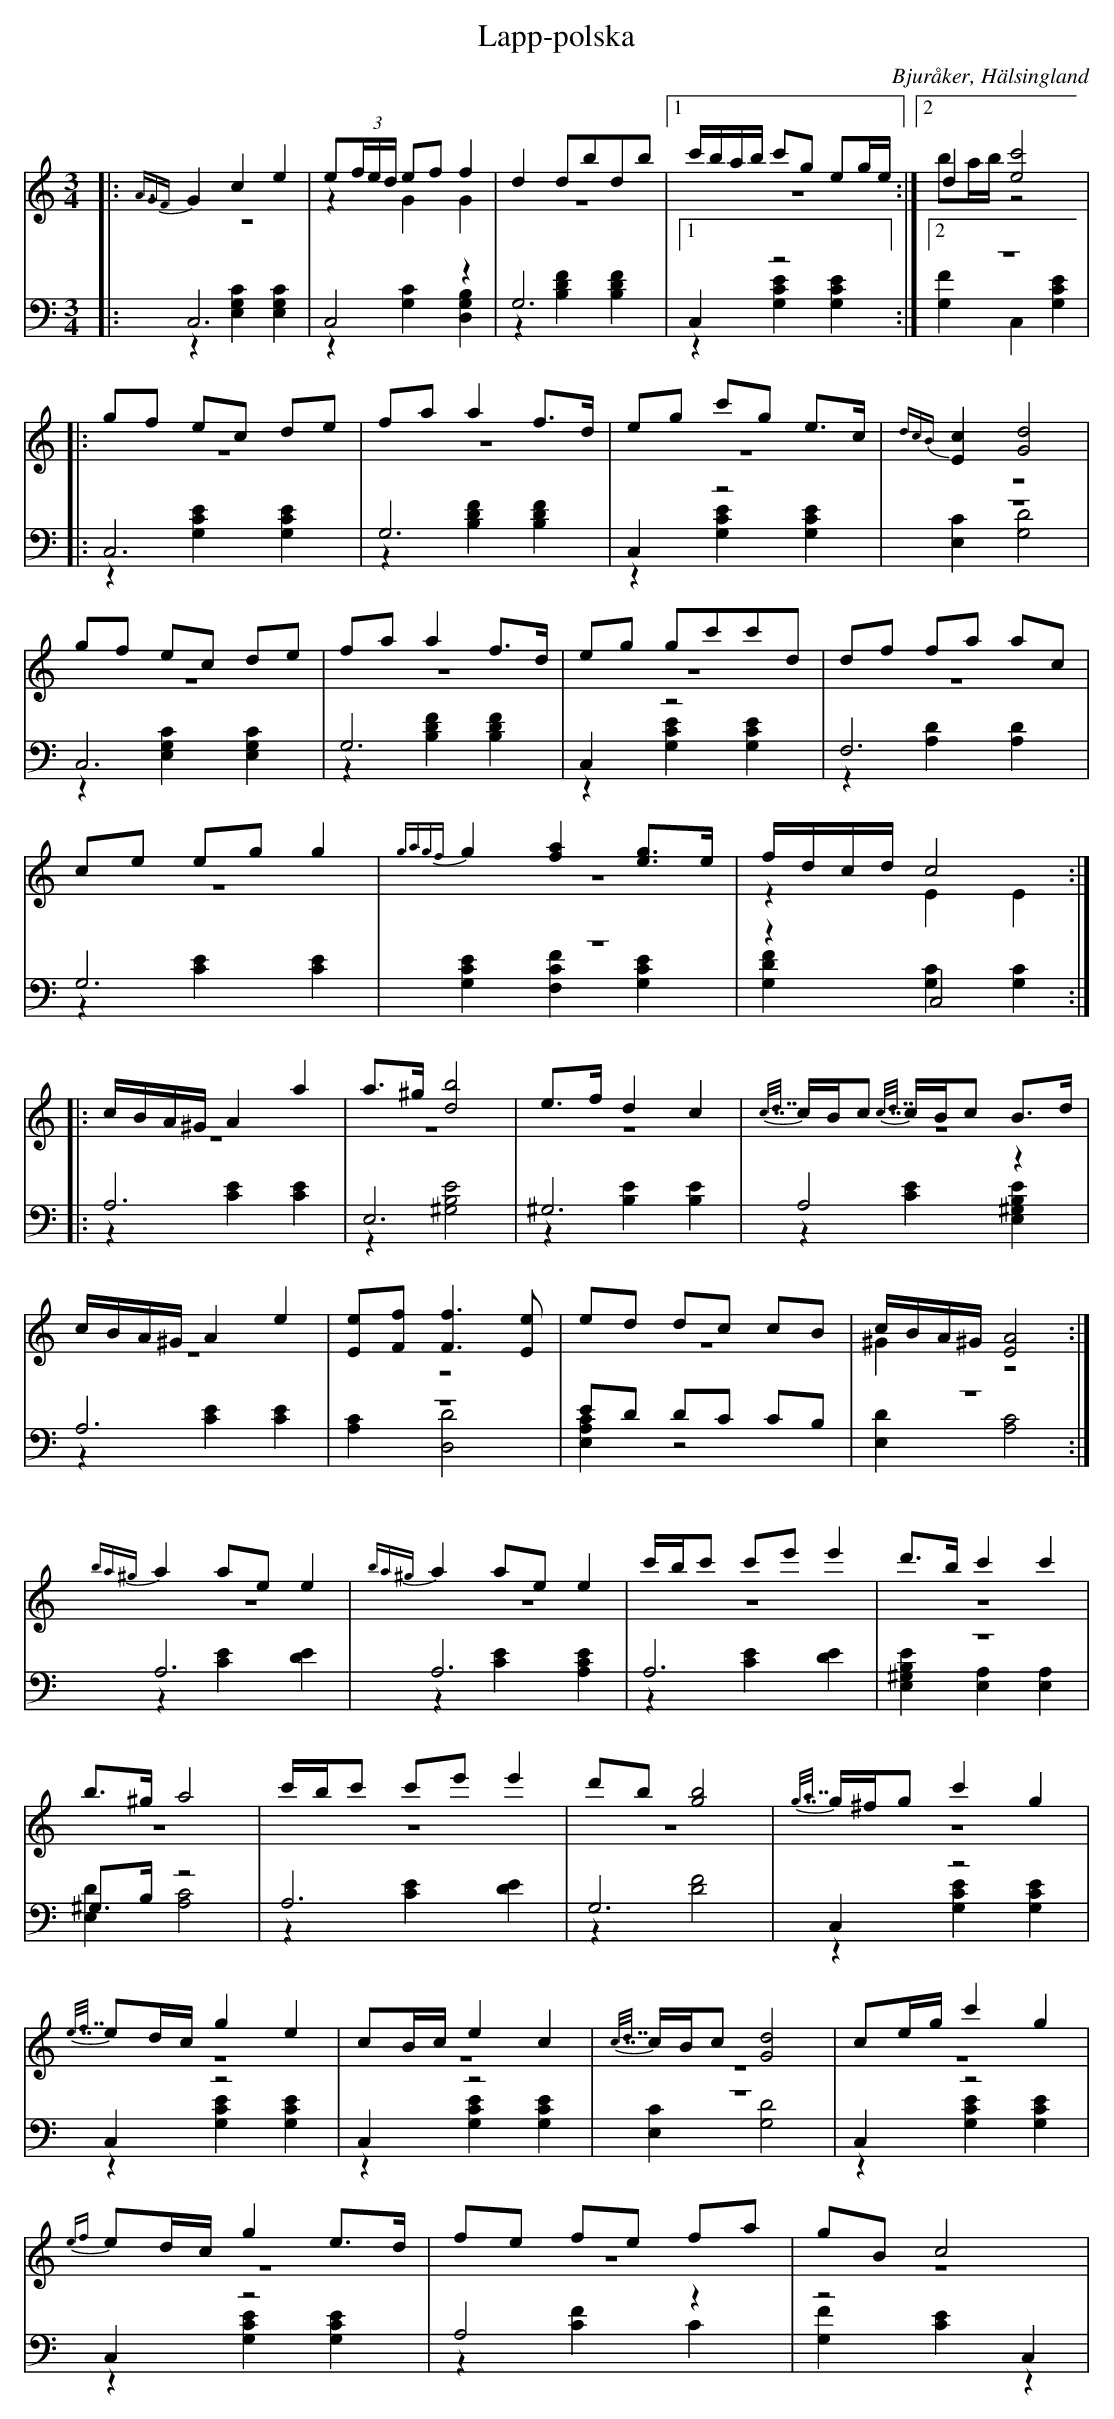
X:1
T: Lapp-polska
O: Bjuråker, Hälsingland
M: 3/4
L: 1/8
K: C
V:1
V:2 merge
V:3
V:4 merge
V:1
|:{A3/2GF}G2 c2 e2|e(3f/e/d/ ef f2|d2 dbdb|1 c'/b/a/b/ c'g eg/e/:|2 d2 [e4c'4]|
|:gf ec de|fa a2 f>d|eg c'g e>c|{d8/5c8/5B8/5}[c2E2] [G4d4]|
gf ec de|fa a2 f>d|eg gc'c'd|df fa ac|
ce eg g2|{g8/5a8/5g8/5f8/5}g2 [f2a2] [eg]>e|f/d/c/d/  c4:|
|:c/B/A/^G/ A2 a2|a>^g [d4b4]|e>f d2 c2|{c7/8d7/8}c/B/c {c7/8d7/8}c/B/c B>d|
c/B/A/^G/ A2 e2|[Ee][Ff] [F3f3] [Ee] |ed dc cB|c/B/A/^G/ [E4A4]:|
{ba^g}a2 ae e2|{ba^g}a2 ae e2|c'/b/c' c'e' e'2  |d'>b c'2 c'2|
 b>^g a4|c'/b/c' c'e' e'2|d'b [g4b4]|{g7/8a7/8}g/^f/g c'2 g2|
{e7/8f7/8}ed/c/ g2 e2|cB/c/ e2 c2|{c7/8d7/8}c/B/c [G4d4]|ce/g/ c'2 g2|
{ef}ed/c/ g2 e>d|fe fe fa|gB c4|
V:2
|:z6|z2 G2 G2|z6|1 z6:|2 ba/b/ z4|
|:z6|z6|z6|z6|
 z6|z6|z6|z6|
z6|z6|z2 E2 E2:|
|:z6|z6|z6|z6|
 z6|z6|z6|^G2 z4:|
|z6|z6|z6|z6|
 z6|z6|z6|z6|
z6|z6|z6|z6|
z6|z6|z6|
V:3  clef=bass
|:C,6|C,4 z2|G,6|1 C,2 z4:|2 z6|
|:C,6|G,6|C,2 z4|z6|
C,6|G,6|C,2 z4|F,6|
G,6|z6|z2 C,4:|
|:A,6|E,6|^G,6|A,4 z2|
A,6|z6|ED DC CB,|z6:|
A,6|A,6|A,6|z6|
 ^G,>B, z4|A,6|G,6|C,2 z4|
C,2 z4|C,2 z4|z6|C,2 z4|
C,2 z4|A,4 z2|z4 C,2|
V:4  clef=bass
|:z2 [E,2G,2C2] [E,2G,2C2]|z2 [G,2C2] [D,2G,2B,2]|z2 [B,2D2F2] [B,2D2F2]|1 z2 [G,2C2E2] [G,2C2E2]:|2 [G,2F2] C,2 [G,2C2E2]|
|:z2 [G,2C2E2] [G,2C2E2]|z2 [B,2D2F2] [B,2D2F2]|z2 [G,2C2E2] [G,2C2E2]|[E,2C2] [G,4D4]|
z2 [E,2G,2C2] [E,2G,2C2]|z2 [B,2D2F2] [B,2D2F2]|z2 [G,2C2E2] [G,2C2E2]|z2 [A,2D2] [A,2D2]|
z2 [C2E2] [C2E2]|[G,2C2E2] [F,2C2F2] [G,2C2E2] |[G,2D2F2] [G,2C2] [G,2C2]:|
|:z2 [C2E2] [C2E2]|z2 [^G,4B,4E4]|z2 [B,2E2] [B,2E2]|z2 [C2E2] [E,2^G,2B,2E2]|
z2 [C2E2] [C2E2]|[A,2C2] [D,4D4]|[E,2A,2C2] z4|[E,2D2] [A,4C4]:|
z2 [C2E2] [D2E2]|z2 [C2E2] [A,2C2E2]|z2 [C2E2] [D2E2]|[E,2^G,2B,2E2] [A,2E,2] [A,2E,2]|
 [E,2D2] [A,4C4]|z2 [C2E2] [D2E2]|z2 [D4F4]|z2 [G,2C2E2] [G,2C2E2]|
z2 [G,2C2E2] [G,2C2E2]|z2 [G,2C2E2] [G,2C2E2]|[E,2C2] [G,4D4]|z2 [G,2C2E2] [G,2C2E2]|
z2 [G,2C2E2] [G,2C2E2]|z2 [C2F2] C2|[G,2F2] [C2E2] z2|
